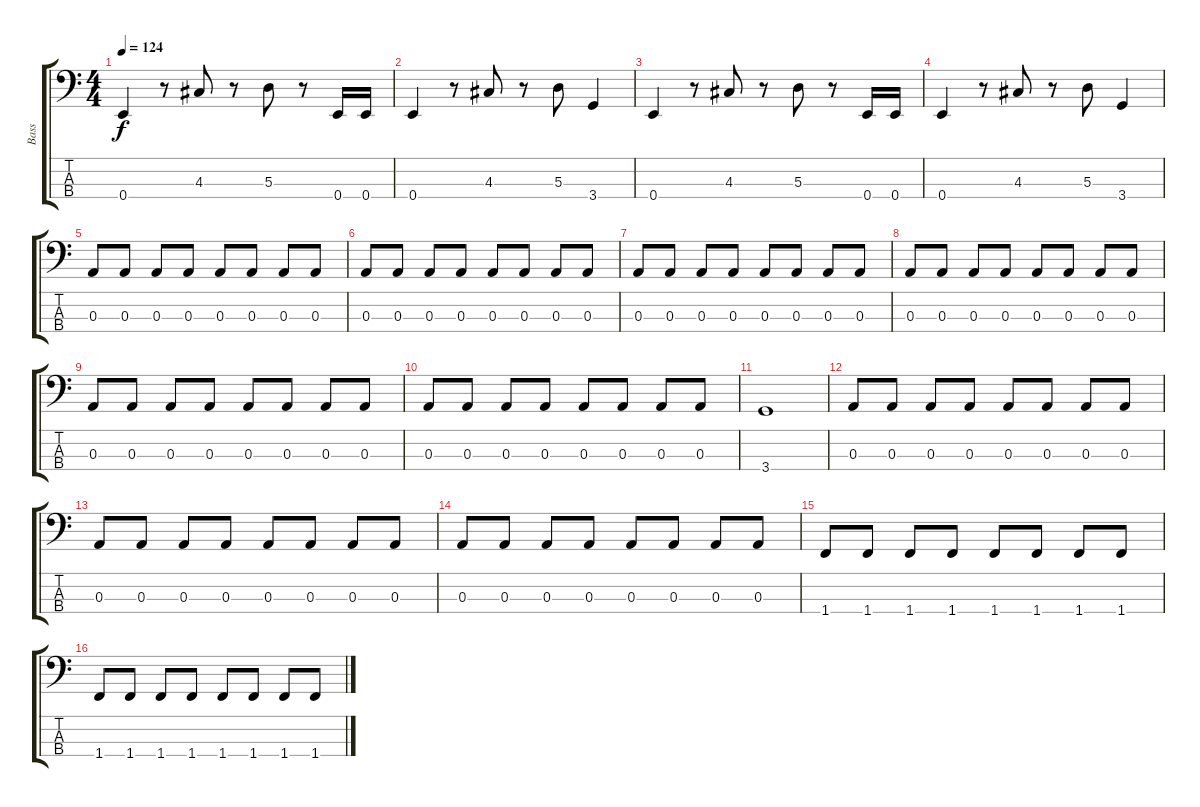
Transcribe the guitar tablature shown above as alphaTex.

\track ("Bass" "Bass") {instrument electricbassfinger}
\staff {score tabs}
\tuning (G2 D2 A1 E1) {hide}
\ts (4 4)
\tempo 124
\clef f4
\ks c
0.4.4{dy f} r.8 4.3.8 r.8 5.3.8 r.8 0.4.16 0.4.16 |
0.4.4 r.8 4.3.8 r.8 5.3.8 3.4.4 |
0.4.4 r.8 4.3.8 r.8 5.3.8 r.8 0.4.16 0.4.16 |
0.4.4 r.8 4.3.8 r.8 5.3.8 3.4.4 |
0.3.8 0.3.8 0.3.8 0.3.8 0.3.8 0.3.8 0.3.8 0.3.8 |
0.3.8 0.3.8 0.3.8 0.3.8 0.3.8 0.3.8 0.3.8 0.3.8 |
0.3.8 0.3.8 0.3.8 0.3.8 0.3.8 0.3.8 0.3.8 0.3.8 |
0.3.8 0.3.8 0.3.8 0.3.8 0.3.8 0.3.8 0.3.8 0.3.8 |
0.3.8 0.3.8 0.3.8 0.3.8 0.3.8 0.3.8 0.3.8 0.3.8 |
0.3.8 0.3.8 0.3.8 0.3.8 0.3.8 0.3.8 0.3.8 0.3.8 |
3.4.1 |
0.3.8 0.3.8 0.3.8 0.3.8 0.3.8 0.3.8 0.3.8 0.3.8 |
0.3.8 0.3.8 0.3.8 0.3.8 0.3.8 0.3.8 0.3.8 0.3.8 |
0.3.8 0.3.8 0.3.8 0.3.8 0.3.8 0.3.8 0.3.8 0.3.8 |
1.4.8 1.4.8 1.4.8 1.4.8 1.4.8 1.4.8 1.4.8 1.4.8 |
1.4.8 1.4.8 1.4.8 1.4.8 1.4.8 1.4.8 1.4.8 1.4.8
